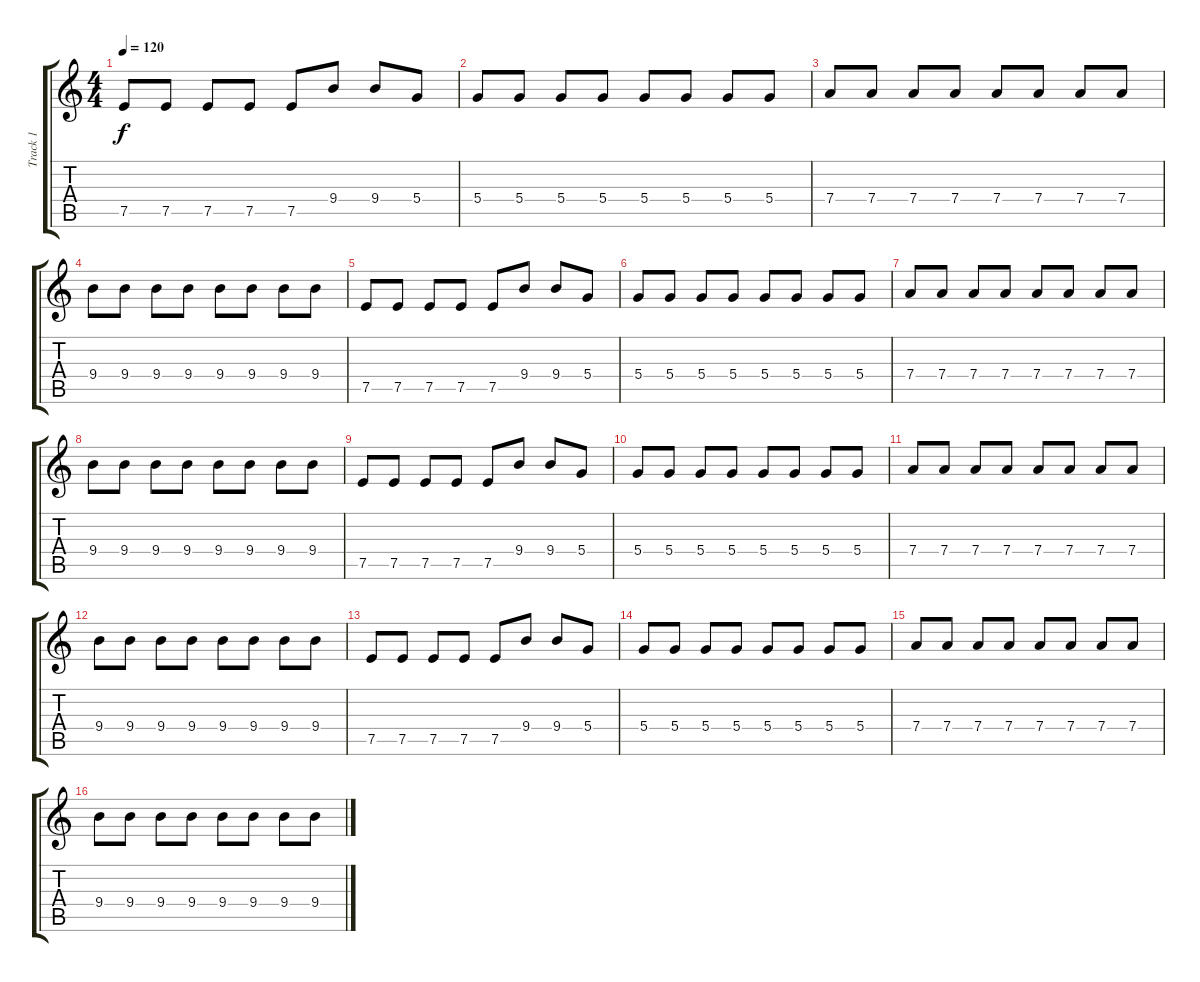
\track ("Track 1" "Track 1") {instrument distortionguitar}
\staff {score tabs}
\tuning (E4 B3 G3 D3 A2 D2) {hide}
\ts (4 4)
\tempo 120
\clef g2
\ks c
7.5.8{dy f} 7.5.8 7.5.8 7.5.8 7.5.8 9.4.8 9.4.8 5.4.8 |
5.4.8 5.4.8 5.4.8 5.4.8 5.4.8 5.4.8 5.4.8 5.4.8 |
7.4.8 7.4.8 7.4.8 7.4.8 7.4.8 7.4.8 7.4.8 7.4.8 |
9.4.8 9.4.8 9.4.8 9.4.8 9.4.8 9.4.8 9.4.8 9.4.8 |
7.5.8 7.5.8 7.5.8 7.5.8 7.5.8 9.4.8 9.4.8 5.4.8 |
5.4.8 5.4.8 5.4.8 5.4.8 5.4.8 5.4.8 5.4.8 5.4.8 |
7.4.8 7.4.8 7.4.8 7.4.8 7.4.8 7.4.8 7.4.8 7.4.8 |
9.4.8 9.4.8 9.4.8 9.4.8 9.4.8 9.4.8 9.4.8 9.4.8 |
7.5.8 7.5.8 7.5.8 7.5.8 7.5.8 9.4.8 9.4.8 5.4.8 |
5.4.8 5.4.8 5.4.8 5.4.8 5.4.8 5.4.8 5.4.8 5.4.8 |
7.4.8 7.4.8 7.4.8 7.4.8 7.4.8 7.4.8 7.4.8 7.4.8 |
9.4.8 9.4.8 9.4.8 9.4.8 9.4.8 9.4.8 9.4.8 9.4.8 |
7.5.8 7.5.8 7.5.8 7.5.8 7.5.8 9.4.8 9.4.8 5.4.8 |
5.4.8 5.4.8 5.4.8 5.4.8 5.4.8 5.4.8 5.4.8 5.4.8 |
7.4.8 7.4.8 7.4.8 7.4.8 7.4.8 7.4.8 7.4.8 7.4.8 |
9.4.8 9.4.8 9.4.8 9.4.8 9.4.8 9.4.8 9.4.8 9.4.8
